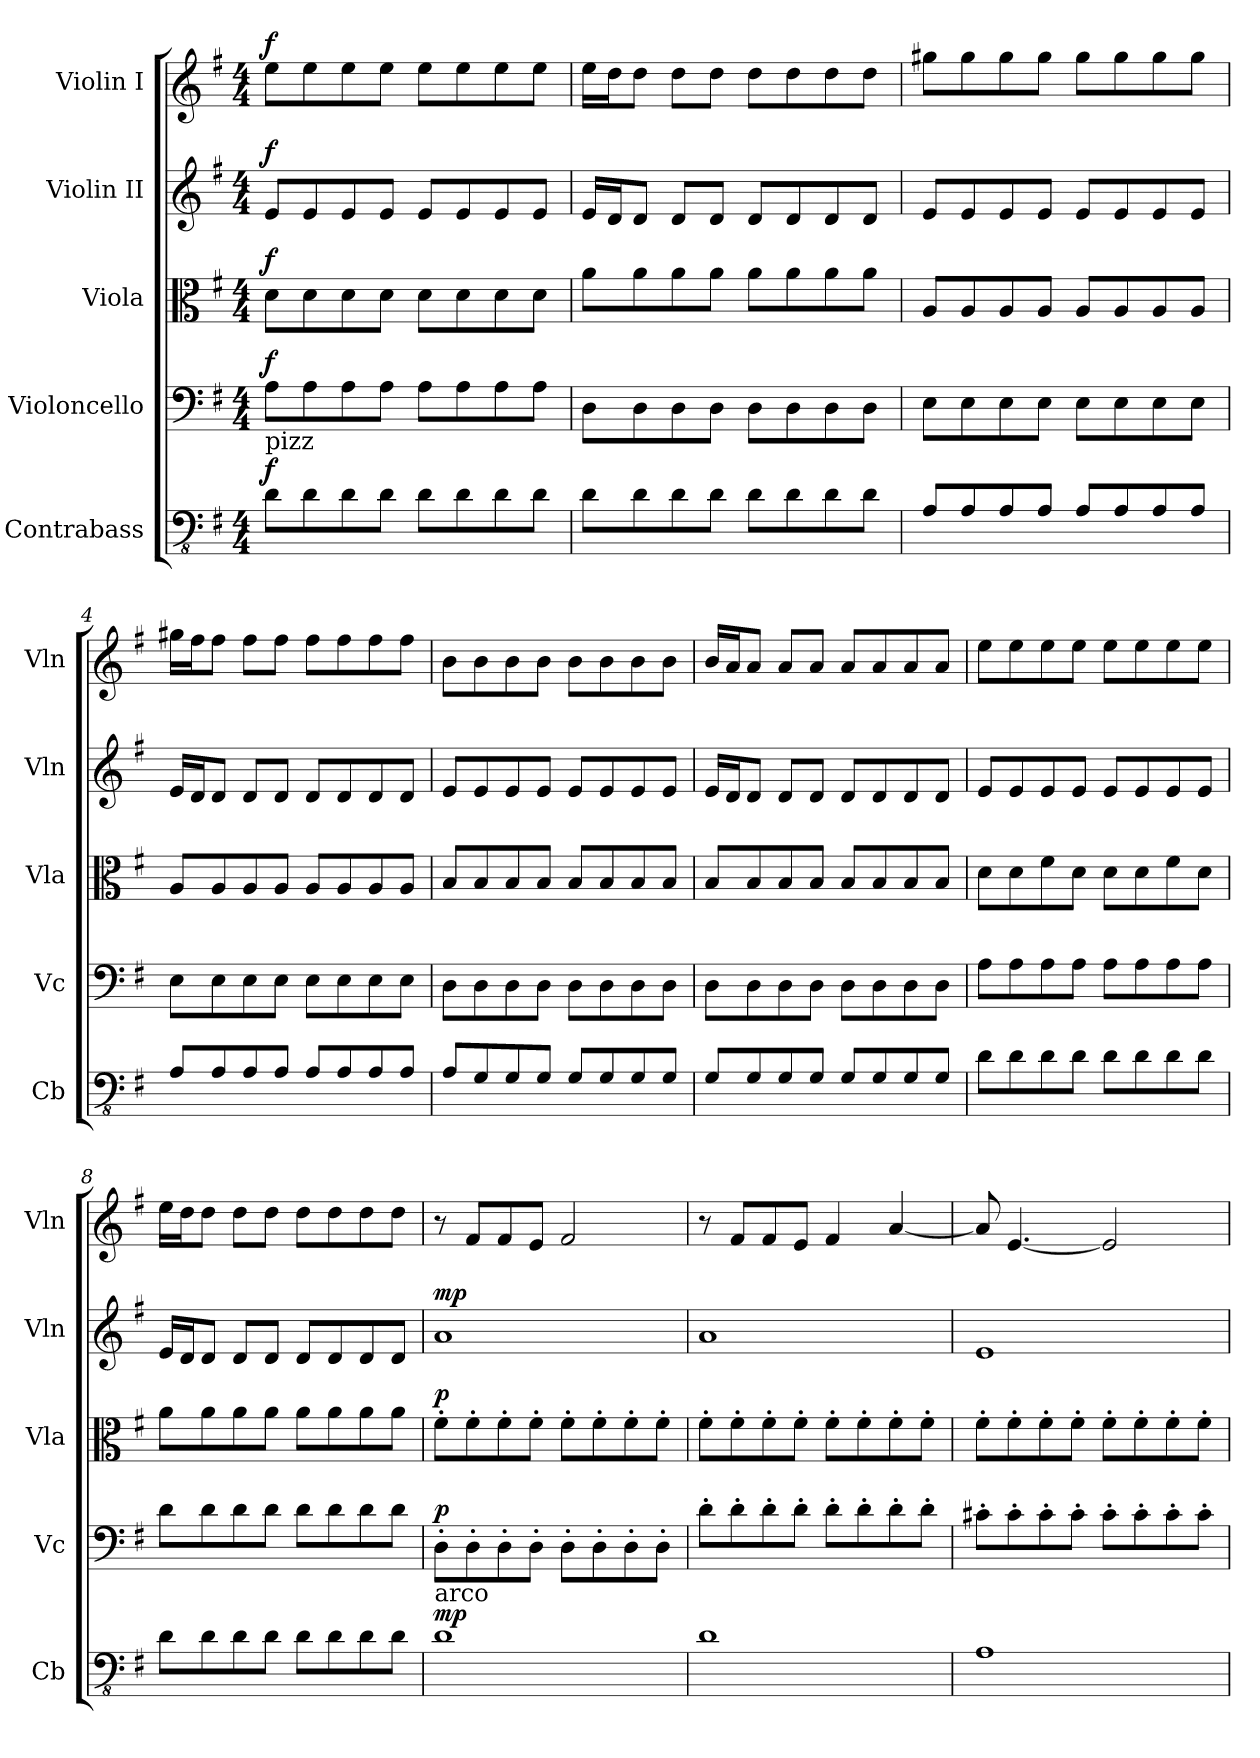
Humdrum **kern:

**kern	**dynam	**kern	**dynam	**kern	**dynam	**kern	**dynam	**kern	**dynam
*part5	*part5	*part4	*part4	*part3	*part3	*part2	*part2	*part1	*part1
*staff5	*staff5	*staff4	*staff4	*staff3	*staff3	*staff2	*staff2	*staff1	*staff1
*I"Contrabass	*	*I"Violoncello	*	*I"Viola	*	*I"Violin II	*	*I"Violin I	*
*I'Cb	*	*I'Vc	*	*I'Vla	*	*I'Vln	*	*I'Vln	*
*clefFv4	*	*clefF4	*	*clefC3	*	*clefG2	*	*clefG2	*
*ITrd7c12	*	*	*	*	*	*	*	*	*
*k[f#]	*	*k[f#]	*	*k[f#]	*	*k[f#]	*	*k[f#]	*
*M4/4	*	*M4/4	*	*M4/4	*	*M4/4	*	*M4/4	*
*MM83	*	*MM83	*	*MM83	*	*MM83	*	*MM83	*
=1	=1	=1	=1	=1	=1	=1	=1	=1	=1
!LO:TX:a:t=pizz	!	!	!	!	!	!	!	!	!
!	!LO:DY:a	!	!LO:DY:a	!	!LO:DY:a	!	!LO:DY:a	!	!LO:DY:a
8DD\L	f	8A\L	f	8d\L	f	8e/L	f	8ee\L	f
8DD\	.	8A\	.	8d\	.	8e/	.	8ee\	.
8DD\	.	8A\	.	8d\	.	8e/	.	8ee\	.
8DD\J	.	8A\J	.	8d\J	.	8e/J	.	8ee\J	.
8DD\L	.	8A\L	.	8d\L	.	8e/L	.	8ee\L	.
8DD\	.	8A\	.	8d\	.	8e/	.	8ee\	.
8DD\	.	8A\	.	8d\	.	8e/	.	8ee\	.
8DD\J	.	8A\J	.	8d\J	.	8e/J	.	8ee\J	.
=2	=2	=2	=2	=2	=2	=2	=2	=2	=2
8DD\L	.	8D\L	.	8a\L	.	16e/LL	.	16ee\LL	.
.	.	.	.	.	.	16d/J	.	16dd\J	.
8DD\	.	8D\	.	8a\	.	8d/J	.	8dd\J	.
8DD\	.	8D\	.	8a\	.	8d/L	.	8dd\L	.
8DD\J	.	8D\J	.	8a\J	.	8d/J	.	8dd\J	.
8DD\L	.	8D\L	.	8a\L	.	8d/L	.	8dd\L	.
8DD\	.	8D\	.	8a\	.	8d/	.	8dd\	.
8DD\	.	8D\	.	8a\	.	8d/	.	8dd\	.
8DD\J	.	8D\J	.	8a\J	.	8d/J	.	8dd\J	.
=3	=3	=3	=3	=3	=3	=3	=3	=3	=3
8AAA/L	.	8E\L	.	8A/L	.	8e/L	.	8gg#X\L	.
8AAA/	.	8E\	.	8A/	.	8e/	.	8gg#\	.
8AAA/	.	8E\	.	8A/	.	8e/	.	8gg#\	.
8AAA/J	.	8E\J	.	8A/J	.	8e/J	.	8gg#\J	.
8AAA/L	.	8E\L	.	8A/L	.	8e/L	.	8gg#\L	.
8AAA/	.	8E\	.	8A/	.	8e/	.	8gg#\	.
8AAA/	.	8E\	.	8A/	.	8e/	.	8gg#\	.
8AAA/J	.	8E\J	.	8A/J	.	8e/J	.	8gg#\J	.
=4	=4	=4	=4	=4	=4	=4	=4	=4	=4
8AAA/L	.	8E\L	.	8A/L	.	16e/LL	.	16gg#X\LL	.
.	.	.	.	.	.	16d/J	.	16ff#\J	.
8AAA/	.	8E\	.	8A/	.	8d/J	.	8ff#\J	.
8AAA/	.	8E\	.	8A/	.	8d/L	.	8ff#\L	.
8AAA/J	.	8E\J	.	8A/J	.	8d/J	.	8ff#\J	.
8AAA/L	.	8E\L	.	8A/L	.	8d/L	.	8ff#\L	.
8AAA/	.	8E\	.	8A/	.	8d/	.	8ff#\	.
8AAA/	.	8E\	.	8A/	.	8d/	.	8ff#\	.
8AAA/J	.	8E\J	.	8A/J	.	8d/J	.	8ff#\J	.
!!LO:LB:g=z
=5	=5	=5	=5	=5	=5	=5	=5	=5	=5
8AAA/L	.	8D\L	.	8B/L	.	8e/L	.	8b\L	.
8GGG/	.	8D\	.	8B/	.	8e/	.	8b\	.
8GGG/	.	8D\	.	8B/	.	8e/	.	8b\	.
8GGG/J	.	8D\J	.	8B/J	.	8e/J	.	8b\J	.
8GGG/L	.	8D\L	.	8B/L	.	8e/L	.	8b\L	.
8GGG/	.	8D\	.	8B/	.	8e/	.	8b\	.
8GGG/	.	8D\	.	8B/	.	8e/	.	8b\	.
8GGG/J	.	8D\J	.	8B/J	.	8e/J	.	8b\J	.
=6	=6	=6	=6	=6	=6	=6	=6	=6	=6
8GGG/L	.	8D\L	.	8B/L	.	16e/LL	.	16b/LL	.
.	.	.	.	.	.	16d/J	.	16a/J	.
8GGG/	.	8D\	.	8B/	.	8d/J	.	8a/J	.
8GGG/	.	8D\	.	8B/	.	8d/L	.	8a/L	.
8GGG/J	.	8D\J	.	8B/J	.	8d/J	.	8a/J	.
8GGG/L	.	8D\L	.	8B/L	.	8d/L	.	8a/L	.
8GGG/	.	8D\	.	8B/	.	8d/	.	8a/	.
8GGG/	.	8D\	.	8B/	.	8d/	.	8a/	.
8GGG/J	.	8D\J	.	8B/J	.	8d/J	.	8a/J	.
=7	=7	=7	=7	=7	=7	=7	=7	=7	=7
8DD\L	.	8A\L	.	8d\L	.	8e/L	.	8ee\L	.
8DD\	.	8A\	.	8d\	.	8e/	.	8ee\	.
8DD\	.	8A\	.	8f#\	.	8e/	.	8ee\	.
8DD\J	.	8A\J	.	8d\J	.	8e/J	.	8ee\J	.
8DD\L	.	8A\L	.	8d\L	.	8e/L	.	8ee\L	.
8DD\	.	8A\	.	8d\	.	8e/	.	8ee\	.
8DD\	.	8A\	.	8f#\	.	8e/	.	8ee\	.
8DD\J	.	8A\J	.	8d\J	.	8e/J	.	8ee\J	.
=8	=8	=8	=8	=8	=8	=8	=8	=8	=8
8DD\L	.	8d\L	.	8a\L	.	16e/LL	.	16ee\LL	.
.	.	.	.	.	.	16d/J	.	16dd\J	.
8DD\	.	8d\	.	8a\	.	8d/J	.	8dd\J	.
8DD\	.	8d\	.	8a\	.	8d/L	.	8dd\L	.
8DD\J	.	8d\J	.	8a\J	.	8d/J	.	8dd\J	.
8DD\L	.	8d\L	.	8a\L	.	8d/L	.	8dd\L	.
8DD\	.	8d\	.	8a\	.	8d/	.	8dd\	.
8DD\	.	8d\	.	8a\	.	8d/	.	8dd\	.
8DD\J	.	8d\J	.	8a\J	.	8d/J	.	8dd\J	.
=9	=9	=9	=9	=9	=9	=9	=9	=9	=9
!LO:TX:a:t=arco	!	!	!	!	!	!	!	!	!
!	!LO:DY:a	!	!LO:DY:a	!	!LO:DY:a	!	!LO:DY:a	!	!
1DD	mp	8D'\L	p	8f#'\L	p	1a	mp	8r	.
.	.	8D'\	.	8f#'\	.	.	.	8f#/L	.
.	.	8D'\	.	8f#'\	.	.	.	8f#/	.
.	.	8D'\J	.	8f#'\J	.	.	.	8e/J	.
.	.	8D'\L	.	8f#'\L	.	.	.	2f#/	.
.	.	8D'\	.	8f#'\	.	.	.	.	.
.	.	8D'\	.	8f#'\	.	.	.	.	.
.	.	8D'\J	.	8f#'\J	.	.	.	.	.
!!LO:PB:g=z
=10	=10	=10	=10	=10	=10	=10	=10	=10	=10
1DD	.	8d'\L	.	8f#'\L	.	1a	.	8r	.
.	.	8d'\	.	8f#'\	.	.	.	8f#/L	.
.	.	8d'\	.	8f#'\	.	.	.	8f#/	.
.	.	8d'\J	.	8f#'\J	.	.	.	8e/J	.
.	.	8d'\L	.	8f#'\L	.	.	.	4f#/	.
.	.	8d'\	.	8f#'\	.	.	.	.	.
.	.	8d'\	.	8f#'\	.	.	.	[4a/	.
.	.	8d'\J	.	8f#'\J	.	.	.	.	.
=11	=11	=11	=11	=11	=11	=11	=11	=11	=11
1AAA	.	8c#X'\L	.	8f#'\L	.	1e	.	8a/]	.
.	.	8c#'\	.	8f#'\	.	.	.	[4.e/	.
.	.	8c#'\	.	8f#'\	.	.	.	.	.
.	.	8c#'\J	.	8f#'\J	.	.	.	.	.
.	.	8c#'\L	.	8f#'\L	.	.	.	2e/]	.
.	.	8c#'\	.	8f#'\	.	.	.	.	.
.	.	8c#'\	.	8f#'\	.	.	.	.	.
.	.	8c#'\J	.	8f#'\J	.	.	.	.	.
=	=	=	=	=	=	=	=	=	=
*-	*-	*-	*-	*-	*-	*-	*-	*-	*-
